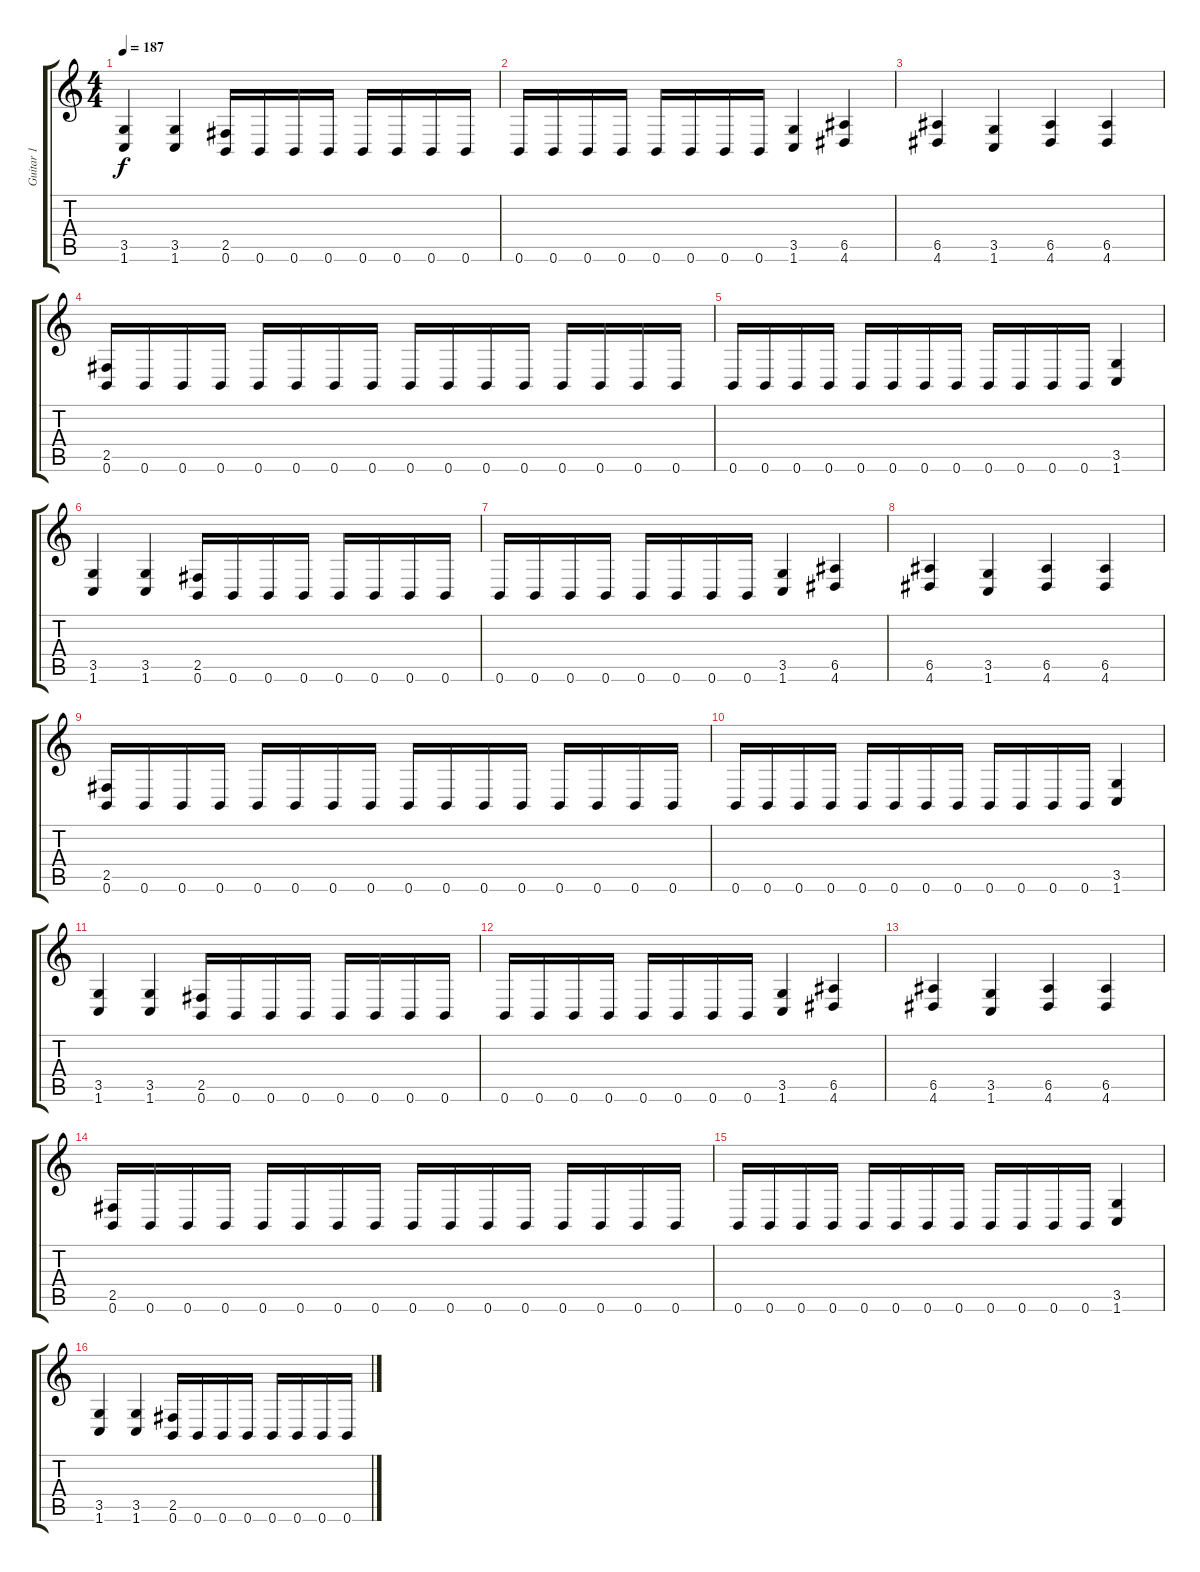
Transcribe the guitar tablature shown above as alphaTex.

\track ("Guitar 1" "Guitar 1") {instrument distortionguitar}
\staff {score tabs}
\tuning (B3 Gb3 D3 A2 E2 B1) {hide}
\ts (4 4)
\tempo 187
\clef g2
\ks c
(3.5 1.6).4{dy f} (3.5 1.6).4 (2.5 0.6).16 0.6.16 0.6.16 0.6.16 0.6.16 0.6.16 0.6.16 0.6.16 |
0.6.16 0.6.16 0.6.16 0.6.16 0.6.16 0.6.16 0.6.16 0.6.16 (3.5 1.6).4 (6.5 4.6).4 |
(6.5 4.6).4 (3.5 1.6).4 (6.5 4.6).4 (6.5 4.6).4 |
(2.5 0.6).16 0.6.16 0.6.16 0.6.16 0.6.16 0.6.16 0.6.16 0.6.16 0.6.16 0.6.16 0.6.16 0.6.16 0.6.16 0.6.16 0.6.16 0.6.16 |
0.6.16 0.6.16 0.6.16 0.6.16 0.6.16 0.6.16 0.6.16 0.6.16 0.6.16 0.6.16 0.6.16 0.6.16 (3.5 1.6).4 |
(3.5 1.6).4 (3.5 1.6).4 (2.5 0.6).16 0.6.16 0.6.16 0.6.16 0.6.16 0.6.16 0.6.16 0.6.16 |
0.6.16 0.6.16 0.6.16 0.6.16 0.6.16 0.6.16 0.6.16 0.6.16 (3.5 1.6).4 (6.5 4.6).4 |
(6.5 4.6).4 (3.5 1.6).4 (6.5 4.6).4 (6.5 4.6).4 |
(2.5 0.6).16 0.6.16 0.6.16 0.6.16 0.6.16 0.6.16 0.6.16 0.6.16 0.6.16 0.6.16 0.6.16 0.6.16 0.6.16 0.6.16 0.6.16 0.6.16 |
0.6.16 0.6.16 0.6.16 0.6.16 0.6.16 0.6.16 0.6.16 0.6.16 0.6.16 0.6.16 0.6.16 0.6.16 (3.5 1.6).4 |
(3.5 1.6).4 (3.5 1.6).4 (2.5 0.6).16 0.6.16 0.6.16 0.6.16 0.6.16 0.6.16 0.6.16 0.6.16 |
0.6.16 0.6.16 0.6.16 0.6.16 0.6.16 0.6.16 0.6.16 0.6.16 (3.5 1.6).4 (6.5 4.6).4 |
(6.5 4.6).4 (3.5 1.6).4 (6.5 4.6).4 (6.5 4.6).4 |
(2.5 0.6).16 0.6.16 0.6.16 0.6.16 0.6.16 0.6.16 0.6.16 0.6.16 0.6.16 0.6.16 0.6.16 0.6.16 0.6.16 0.6.16 0.6.16 0.6.16 |
0.6.16 0.6.16 0.6.16 0.6.16 0.6.16 0.6.16 0.6.16 0.6.16 0.6.16 0.6.16 0.6.16 0.6.16 (3.5 1.6).4 |
(3.5 1.6).4 (3.5 1.6).4 (2.5 0.6).16 0.6.16 0.6.16 0.6.16 0.6.16 0.6.16 0.6.16 0.6.16
